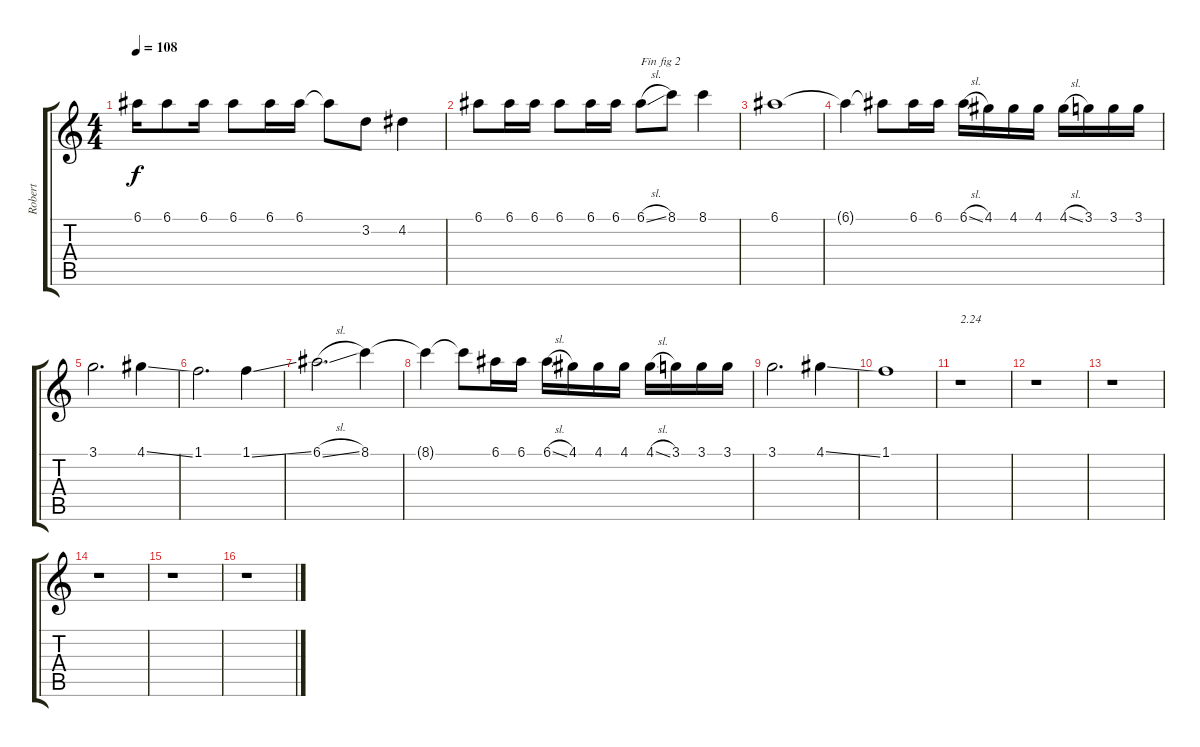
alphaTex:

\track ("Robert" "Robert") {instrument distortionguitar}
\staff {score tabs}
\tuning (E4 B3 G3 D3 A2 E2) {hide}
\ts (4 4)
\tempo 108
\clef g2
\ks c
6.1.16{dy f} 6.1.8 6.1.16 6.1.8 6.1.16 6.1.16 6.1{t}.8 3.2.8 4.2.4 |
6.1.8 6.1.16 6.1.16 6.1.8 6.1.16 6.1.16 6.1{sl}.8{txt "Fin fig 2"} 8.1.8 8.1.4 |
6.1.1 |
6.1{t}.4 6.1{t}.8 6.1.16 6.1.16 6.1{sl}.16 4.1.16 4.1.16 4.1.16 4.1{sl}.16 3.1.16 3.1.16 3.1.16 |
3.1.2{d} 4.1{ss}.4 |
1.1.2{d} 1.1{ss}.4 |
6.1{sl}.2{d} 8.1.4 |
8.1{t}.4 8.1{t}.8 6.1.16 6.1.16 6.1{sl}.16 4.1.16 4.1.16 4.1.16 4.1{sl}.16 3.1.16 3.1.16 3.1.16 |
3.1.2{d} 4.1{ss}.4 |
1.1.1 |
r.1{txt "2.24"} |
r.1 |
r.1 |
r.1 |
r.1 |
r.1
